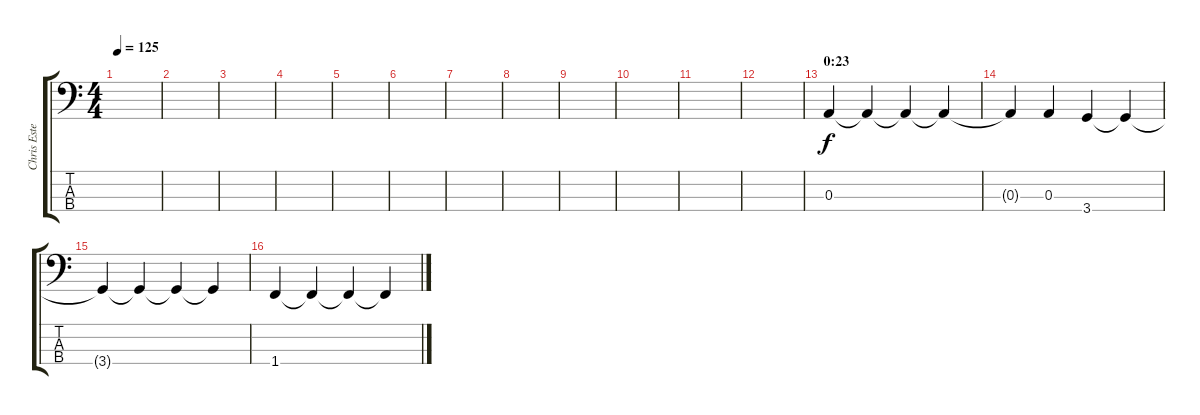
\track ("Chris Estes (Bass)" "Chris Este") {instrument electricbassfinger}
\staff {score tabs}
\tuning (G2 D2 A1 E1) {hide}
\ts (4 4)
\tempo 125
\clef f4
\ks c
|
|
|
|
|
|
|
|
|
|
|
|
\section ("" "0:23")
0.3.4 0.3{t}.4 0.3{t}.4 0.3{t}.4 |
0.3{t}.4 0.3.4 3.4.4 3.4{t}.4 |
3.4{t}.4 3.4{t}.4 3.4{t}.4 3.4{t}.4 |
1.4.4 1.4{t}.4 1.4{t}.4 1.4{t}.4
